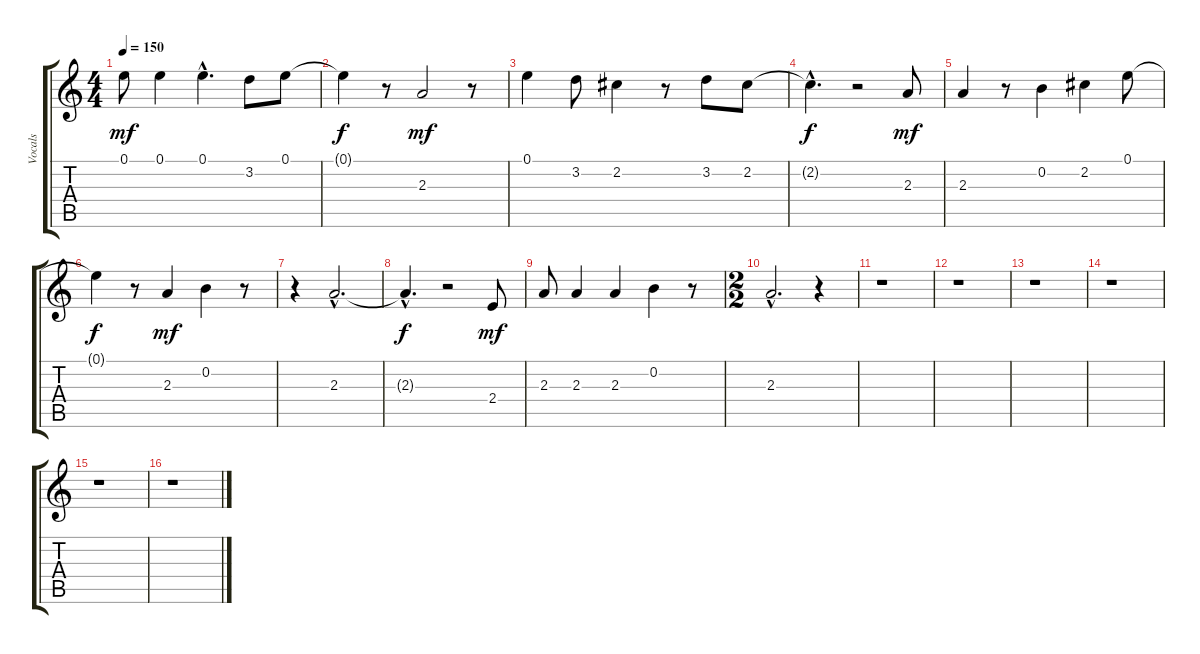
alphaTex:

\track ("Vocals" "Vocals") {instrument electricguitarjazz}
\staff {score tabs}
\tuning (E4 B3 G3 D3 A2 E2) {hide}
\ts (4 4)
\tempo 150
\clef g2
\ks c
0.1.8{dy mf} 0.1.4 0.1{hac}.4{d} 3.2.8 0.1.8 |
0.1{t}.4{dy f} r.8 2.3.2{dy mf} r.8 |
0.1.4 3.2.8 2.2.4 r.8 3.2.8 2.2.8 |
2.2{hac t}.4{d dy f} r.2 2.3.8{dy mf} |
2.3.4 r.8 0.2.4 2.2.4 0.1.8 |
0.1{t}.4{dy f} r.8 2.3.4{dy mf} 0.2.4 r.8 |
r.4 2.3{hac}.2{d} |
2.3{hac t}.4{d dy f} r.2 2.4.8{dy mf} |
2.3.8 2.3.4 2.3.4 0.2.4 r.8 |
\ts (2 2)
2.3{hac}.2{d} r.4 |
r.1 |
r.1 |
r.1 |
r.1 |
r.1 |
r.1
